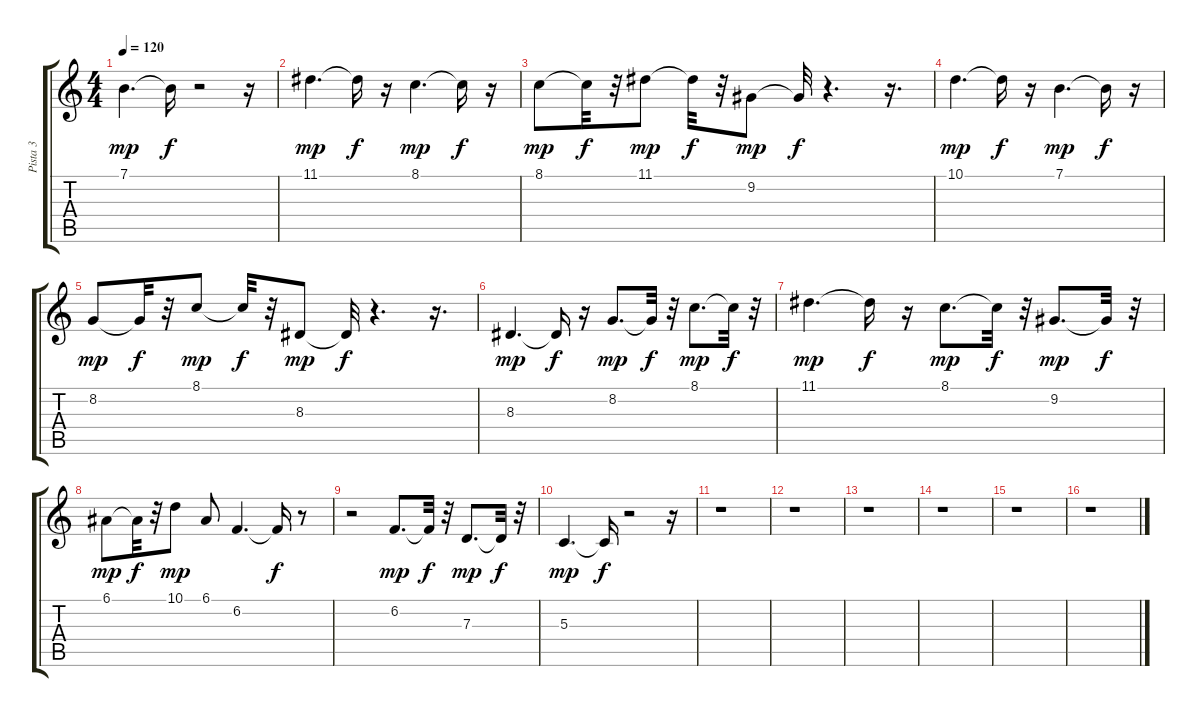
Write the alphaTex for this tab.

\track ("Pista 3" "Pista 3") {instrument violin}
\staff {score tabs}
\tuning (E4 B3 G3 D3 A2 E2) {hide}
\ts (4 4)
\tempo 120
\clef g2
\ks c
7.1.4{d dy mp} 7.1{t}.16{dy f} r.2 r.16 |
11.1.4{d dy mp} 11.1{t}.16{dy f} r.16 8.1.4{d dy mp instrument violin} 8.1{t}.16{dy f} r.16 |
8.1.8{dy mp} 8.1{t}.32{dy f} r.32 11.1.8{dy mp} 11.1{t}.32{dy f} r.32 9.2.8{dy mp} 9.2{t}.32{dy f} r.4{d} r.16{d} |
10.1.4{d dy mp} 10.1{t}.16{dy f} r.16 7.1.4{d dy mp} 7.1{t}.16{dy f} r.16 |
8.2.8{dy mp} 8.2{t}.32{dy f} r.32 8.1.8{dy mp} 8.1{t}.32{dy f} r.32 8.3.8{dy mp} 8.3{t}.32{dy f} r.4{d} r.16{d} |
8.3.4{d dy mp} 8.3{t}.16{dy f} r.16 8.2.8{d dy mp} 8.2{t}.32{dy f} r.32 8.1.8{d dy mp} 8.1{t}.32{dy f} r.32 |
11.1.4{d dy mp} 11.1{t}.16{dy f} r.16 8.1.8{d dy mp} 8.1{t}.32{dy f} r.32 9.2.8{d dy mp} 9.2{t}.32{dy f} r.32 |
6.1.8{dy mp} 6.1{t}.32{dy f} r.32 10.1.8{dy mp} 6.1.8 6.2.4{d} 6.2{t}.16{dy f} r.8 |
r.2 6.2.8{d dy mp} 6.2{t}.32{dy f} r.32 7.3.8{d dy mp} 7.3{t}.32{dy f} r.32 |
5.3.4{d dy mp} 5.3{t}.16{dy f} r.2 r.16 |
r.1 |
r.1 |
r.1 |
r.1 |
r.1 |
r.1
